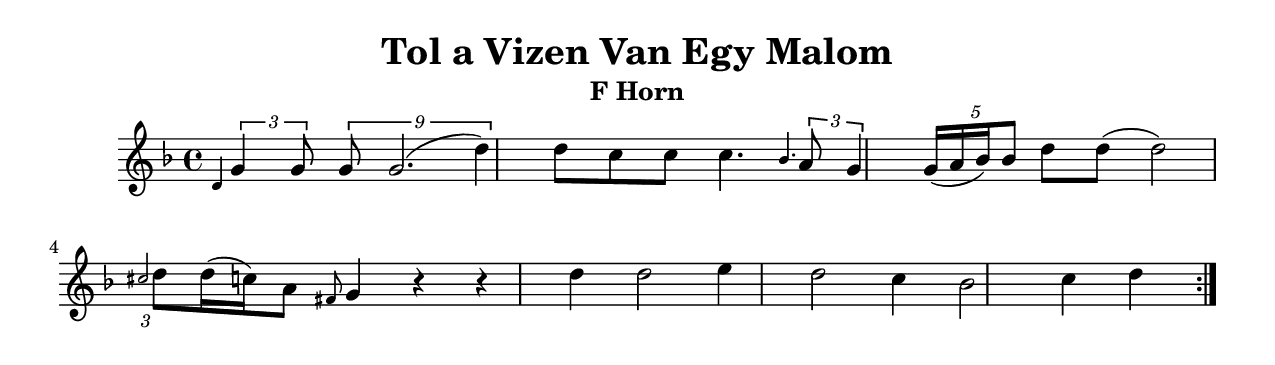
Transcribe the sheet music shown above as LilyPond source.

\version "2.18.0"
\language "english"
\pointAndClickOff


\paper{
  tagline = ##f
  print-all-headers = ##t
  #(set-paper-size "letter")
}
date = #(strftime "%d-%m-%Y" (localtime (current-time)))

%\markup{ \italic{ " Updated " \date  }  }

%\markup{ Got something to say? }

melody = \relative c' {
  \clef treble

  \key d \minor
  \time 4/4
  %\partial 16*3 a16 d f   %lead in notes

  \repeat volta 2{
    \grace  d \tuplet 3/2 {g4 g8}  \tuplet 9/7 { g8 g2.(d'4)}
    d8 c c c4. \grace bf \tuplet 3/2{a8 g4 }
    \tuplet 5/2{g16 (a bf)bf8} d8 d (d2)
    \tuplet 3/2{\grace cs d8} d16 (c) a8  \grace fs g4 r4 r4

    d'4 d2 e4 d2
    c4 bf2 c4 d
  }

  %\alternative { { }{ } }

}
%************************Lyrics Block****************
%\addlyrics{ Doe a deer }

harmonies = \chordmode {

}

\score {
  <<
    \new ChordNames {
      \set chordChanges = ##f
      \harmonies
    }
    \new Staff
    \melody
  >>
  \header{
    title= "Tol a Vizen Van Egy Malom"
instrument = "F Horn"
    subtitle=""
instrument = "F Horn"
    arranger= ""
  }
  \layout{indent = 1.0\cm}
  \midi{
    \tempo 4 = 120
  }
}
